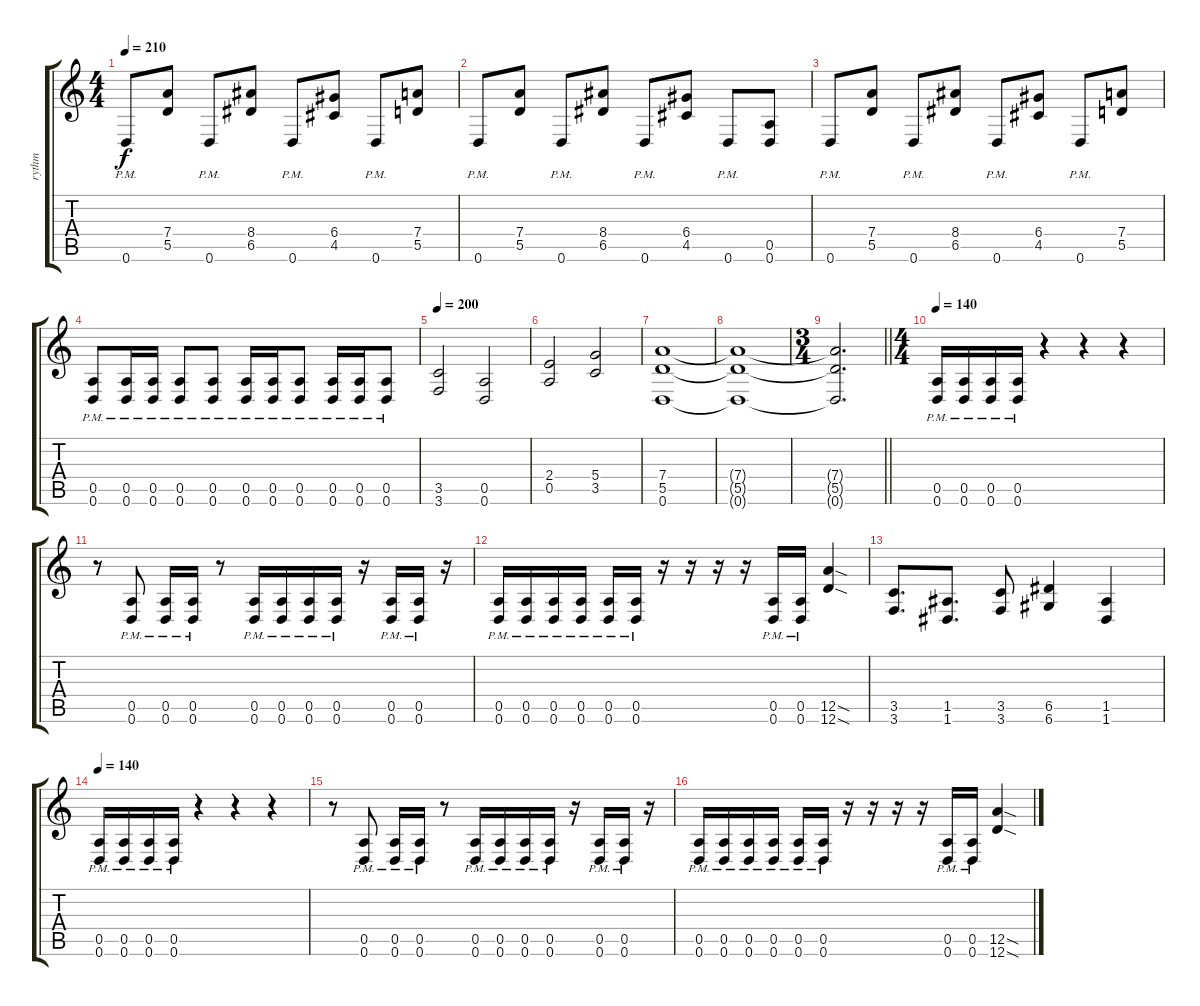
\track ("rythm" "rythm") {instrument distortionguitar}
\staff {score tabs}
\tuning (E4 B3 G3 D3 A2 D2) {hide}
\ts (4 4)
\tempo 210
\clef g2
\ks c
0.6{pm}.8{dy f} (7.4 5.5).8 0.6{pm}.8 (8.4 6.5).8 0.6{pm}.8 (6.4 4.5).8 0.6{pm}.8 (7.4 5.5).8 |
0.6{pm}.8 (7.4 5.5).8 0.6{pm}.8 (8.4 6.5).8 0.6{pm}.8 (6.4 4.5).8 0.6{pm}.8 (0.5 0.6).8 |
0.6{pm}.8 (7.4 5.5).8 0.6{pm}.8 (8.4 6.5).8 0.6{pm}.8 (6.4 4.5).8 0.6{pm}.8 (7.4 5.5).8 |
(0.5{pm} 0.6{pm}).8 (0.5{pm} 0.6{pm}).16 (0.5{pm} 0.6{pm}).16 (0.5{pm} 0.6{pm}).8 (0.5{pm} 0.6{pm}).8 (0.5{pm} 0.6{pm}).16 (0.5{pm} 0.6{pm}).16 (0.5{pm} 0.6{pm}).8 (0.5{pm} 0.6{pm}).16 (0.5{pm} 0.6{pm}).16 (0.5{pm} 0.6{pm}).8 |
\tempo 200
(3.5 3.6).2 (0.5 0.6).2 |
(2.4 0.5).2 (5.4 3.5).2 |
(7.4 5.5 0.6).1 |
(7.4{t} 5.5{t} 0.6{t}).1 |
\ts (3 4)
\barLineRight lightlight
(7.4{t} 5.5{t} 0.6{t}).2{d} |
\ts (4 4)
\tempo 140
(0.5{pm} 0.6{pm}).16 (0.5{pm} 0.6{pm}).16 (0.5{pm} 0.6{pm}).16 (0.5{pm} 0.6{pm}).16 r.4 r.4 r.4 |
r.8 (0.5{pm} 0.6{pm}).8 (0.5{pm} 0.6{pm}).16 (0.5{pm} 0.6{pm}).16 r.8 (0.5{pm} 0.6{pm}).16 (0.5{pm} 0.6{pm}).16 (0.5{pm} 0.6{pm}).16 (0.5{pm} 0.6{pm}).16 r.16 (0.5{pm} 0.6{pm}).16 (0.5{pm} 0.6{pm}).16 r.16 |
(0.5{pm} 0.6{pm}).16 (0.5{pm} 0.6{pm}).16 (0.5{pm} 0.6{pm}).16 (0.5{pm} 0.6{pm}).16 (0.5{pm} 0.6{pm}).16 (0.5{pm} 0.6{pm}).16 r.16 r.16 r.16 r.16 (0.5{pm} 0.6{pm}).16 (0.5{pm} 0.6{pm}).16 (12.5{sod} 12.6{sod}).4 |
(3.5 3.6).8{d} (1.5 1.6).8{d} (3.5 3.6).8 (6.5 6.6).4 (1.5 1.6).4 |
\tempo 140
(0.5{pm} 0.6{pm}).16 (0.5{pm} 0.6{pm}).16 (0.5{pm} 0.6{pm}).16 (0.5{pm} 0.6{pm}).16 r.4 r.4 r.4 |
r.8 (0.5{pm} 0.6{pm}).8 (0.5{pm} 0.6{pm}).16 (0.5{pm} 0.6{pm}).16 r.8 (0.5{pm} 0.6{pm}).16 (0.5{pm} 0.6{pm}).16 (0.5{pm} 0.6{pm}).16 (0.5{pm} 0.6{pm}).16 r.16 (0.5{pm} 0.6{pm}).16 (0.5{pm} 0.6{pm}).16 r.16 |
(0.5{pm} 0.6{pm}).16 (0.5{pm} 0.6{pm}).16 (0.5{pm} 0.6{pm}).16 (0.5{pm} 0.6{pm}).16 (0.5{pm} 0.6{pm}).16 (0.5{pm} 0.6{pm}).16 r.16 r.16 r.16 r.16 (0.5{pm} 0.6{pm}).16 (0.5{pm} 0.6{pm}).16 (12.5{sod} 12.6{sod}).4
